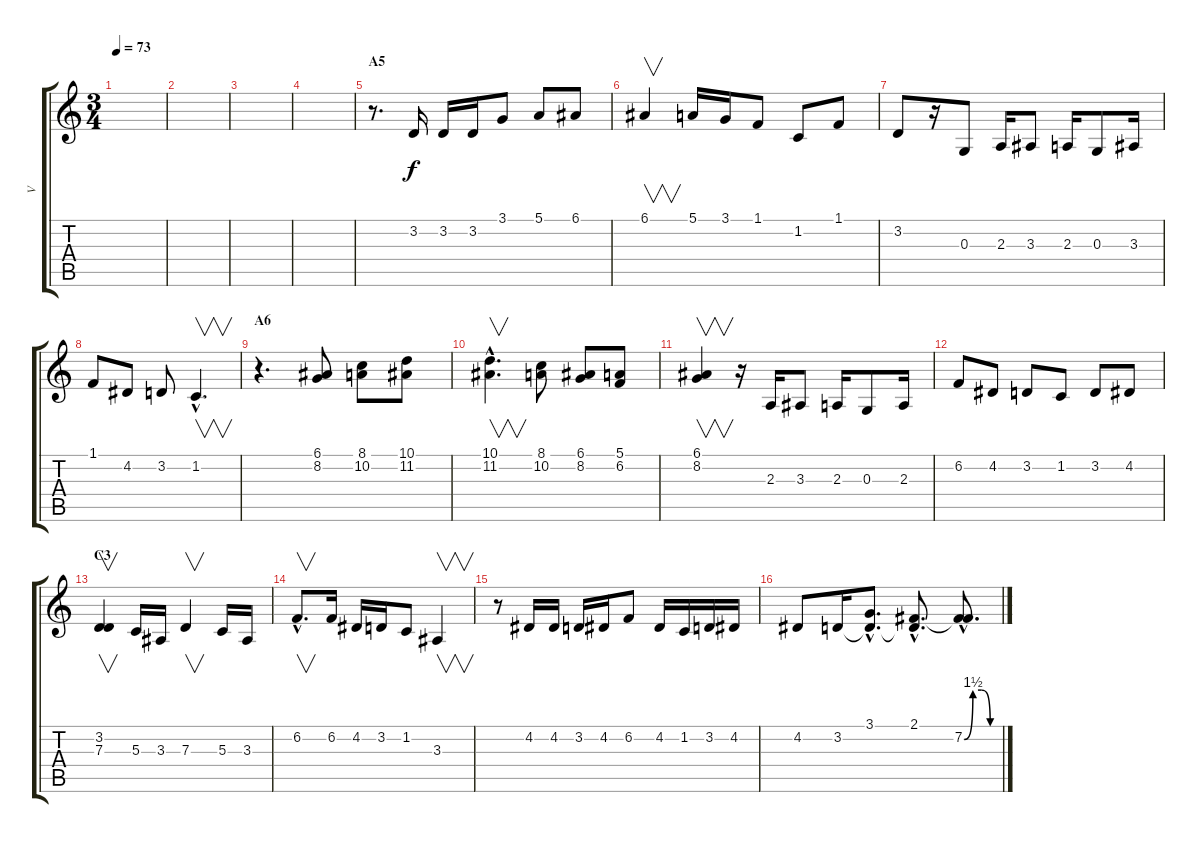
\track ("V" "V") {instrument frenchhorn}
\staff {score tabs}
\tuning (E4 B3 G3 D3 A2 E2) {hide}
\ts (3 4)
\tempo 73
\clef g2
\ks c
|
\section ("" "")
|
|
|
\section ("" "A5")
r.8{d} 3.2.16 3.2.16 3.2.16 3.1.8 5.1.8 6.1.8 |
6.1.4{v} 5.1.16 3.1.16 1.1.8 1.2.8 1.1.8 |
3.2.8 r.16 0.3.8 2.3.16 3.3.8 2.3.16 0.3.8 3.3.16 |
1.1.8 4.2.8 3.2.8 1.2{hac}.4{v d} |
\section ("" "A6")
r.4{d} (6.1 8.2).8 (8.1 10.2).8 (10.1 11.2).8 |
(10.1{hac} 11.2{hac}).4{v d} (8.1 10.2).8 (6.1 8.2).8 (5.1 6.2).8 |
(6.1 8.2).4{v} r.16 2.3.16 3.3.8 2.3.16 0.3.8 2.3.16 |
6.2.8 4.2.8 3.2.8 1.2.8 3.2.8 4.2.8 |
\section ("" "C3")
(3.2 7.3).4{v} 5.3.16 3.3.16 7.3.4{v} 5.3.16 3.3.16 |
6.2{hac}.8{v d} 6.2.16 4.2.16 3.2.16 1.2.8 3.3.4{v} |
r.8 4.2.16 4.2.16 3.2.16 4.2.16 6.2.8 4.2.16 1.2.16 3.2.16 4.2.16 |
4.2.8 3.2.16 (3.1{hac} 3.2{hac t}).8{d} (2.1{hac} 3.2{hac t}).8{d} (2.1{hac t} 7.2{be (custom 0 0 15 6 30 6 45 0 60 0) hac}).8{d}
